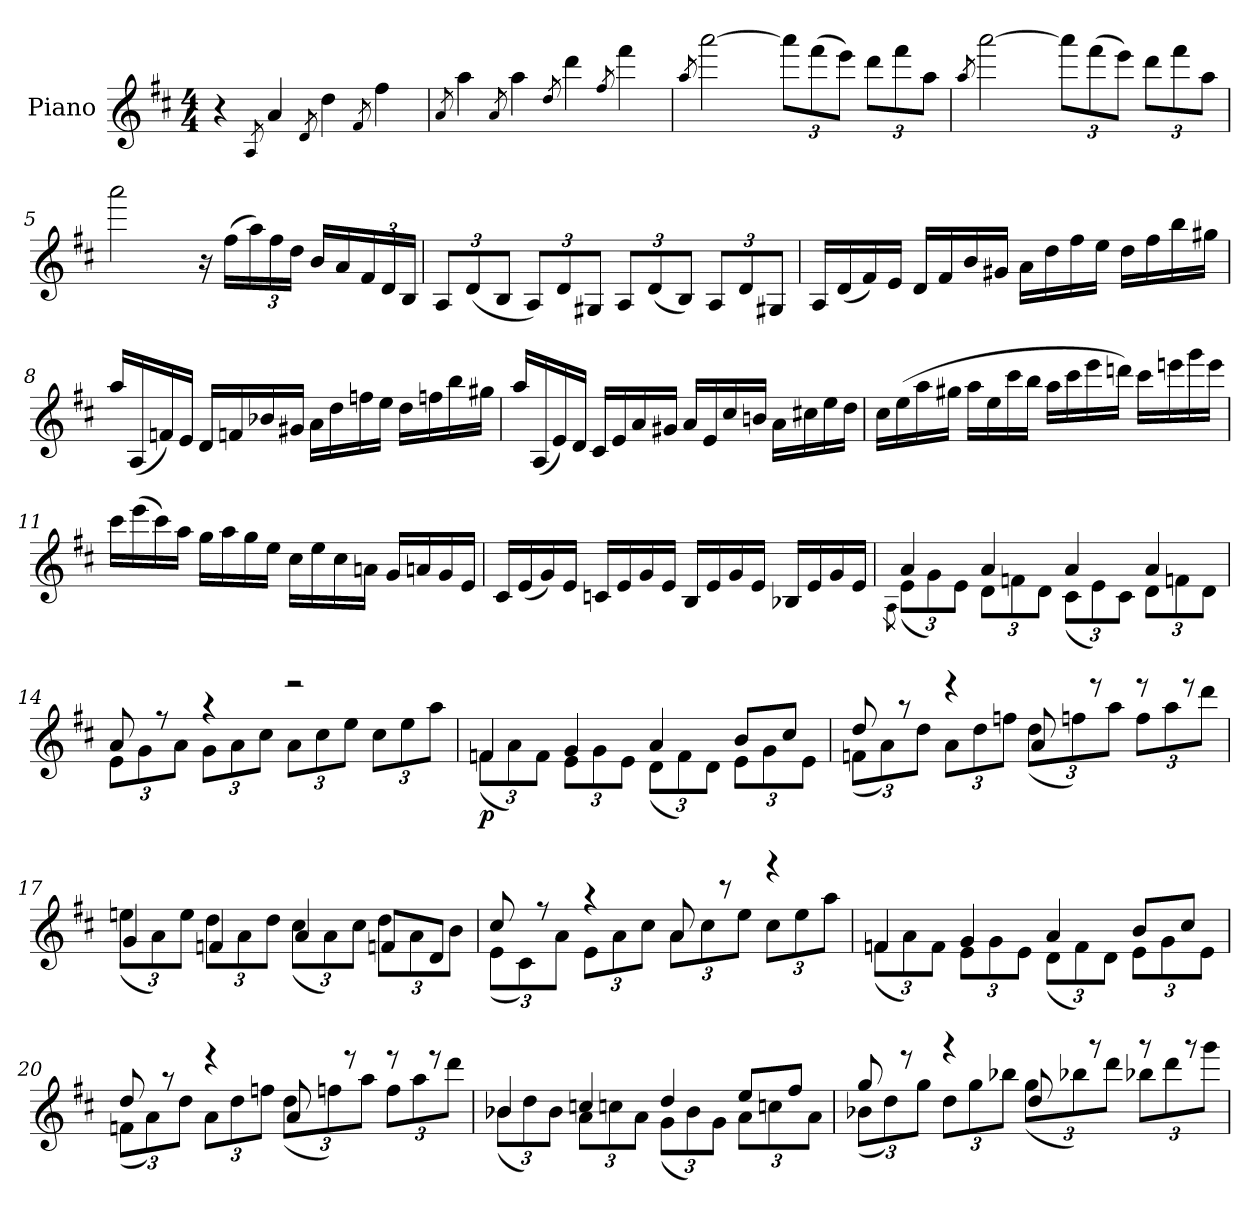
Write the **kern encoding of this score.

**kern	**dynam
*part1	*part1
*staff1	*staff1
*I"Piano	*
*I'Pno.	*
*clefG2	*
*k[f#c#]	*
*M4/4	*
=1	=1
4r	.
8qA/	.
4a/	.
8qd/	.
4dd\	.
8qf#/	.
4ff#\	.
=2	=2
8qa/	.
4aa\	.
8qa/	.
4aa\	.
8qdd/	.
4ddd\	.
8qff#/	.
4fff#\	.
=3	=3
8qaa/	.
[2aaa\	.
*Xbrackettup	*
12aaa\L]	.
(12fff#\	.
12eee\J)	.
12ddd\L	.
12fff#\	.
12aa\J	.
=4	=4
8qaa/	.
[2aaa\	.
12aaa\L]	.
(12fff#\	.
12eee\J)	.
12ddd\L	.
12fff#\	.
12aa\J	.
!!LO:LB:g=z
=5	=5
2aaa\	.
16r	.
(16ff#\LL	.
24aa\)	.
24ff#\	.
24dd\JJ	.
16b/LL	.
16a/	.
24f#/	.
24d/	.
24B/JJ	.
=6	=6
12A/L	.
(12d/	.
12B/J	.
12A/L)	.
12d/	.
12G#X/J	.
12A/L	.
(12d/	.
12B/J)	.
12A/L	.
12d/	.
12G#X/J	.
=7	=7
16A/LL	.
(16d/	.
16f#/)	.
16e/JJ	.
16d/LL	.
16f#/	.
16b/	.
16g#X/JJ	.
16a\LL	.
16dd\	.
16ff#\	.
16ee\JJ	.
16dd\LL	.
16ff#\	.
16bb\	.
16gg#X\JJ	.
!!LO:LB:g=z
=8	=8
16aa/LL	.
(16A/	.
16fn/)	.
16e/JJ	.
16d/LL	.
16fn/	.
16b-X/	.
16g#X/JJ	.
16a\LL	.
16dd\	.
16ffn\	.
16ee\JJ	.
16dd\LL	.
16ffn\	.
16bb\	.
16gg#X\JJ	.
=9	=9
16aa/LL	.
(16A/	.
16e/)	.
16d/JJ	.
16c#/LL	.
16e/	.
16a/	.
16g#X/JJ	.
16a/LL	.
16e/	.
16cc#/	.
16bn/JJ	.
16a\LL	.
16cc#X\	.
16ee\	.
16dd\JJ	.
!!LO:LB:g=z
=10	=10
16cc#\LL	.
(16ee\	.
16aa\	.
16gg#X\JJ	.
16aa\LL	.
16ee\	.
16ccc#\	.
16bb\JJ	.
16aa\LL	.
16ccc#\	.
16eee\	.
16dddn\JJ)	.
16ccc#\LL	.
16eeen\	.
16ggg\	.
16eee\JJ	.
=11	=11
16ccc#\LL	.
(16eee\	.
16ccc#\)	.
16aa\JJ	.
16gg\LL	.
16aa\	.
16gg\	.
16ee\JJ	.
16cc#\LL	.
16ee\	.
16cc#\	.
16an\JJ	.
16g/LL	.
16an/	.
16g/	.
16e/JJ	.
!!LO:LB:g=z
=12	=12
16c#/LL	.
(16e/	.
16g/)	.
16e/JJ	.
16cn/LL	.
16e/	.
16g/	.
16e/JJ	.
16B/LL	.
16e/	.
16g/	.
16e/JJ	.
16B-X/LL	.
16e/	.
16g/	.
16e/JJ	.
=13	=13
*^	*
.	8qA\	.
4a/	(12e\L	.
.	12g\)	.
.	12e\J	.
4a/	12d\L	.
.	12fn\	.
.	12d\J	.
4a/	(12c#\L	.
.	12e\)	.
.	12c#\J	.
4a/	12d\L	.
.	12fn\	.
.	12d\J	.
=14	=14	=14
8a/	12e\L	.
.	12g\	.
8r	.	.
.	12a\J	.
4r	12g\L	.
.	12a\	.
.	12cc#\J	.
2r	12a\L	.
.	12cc#\	.
.	12ee\J	.
.	12cc#\L	.
.	12ee\	.
.	12aa\J	.
!!LO:LB:g=z	!!
=15	=15	=15
!	!	!LO:DY:b
4fn/	(12f\L	p
.	12a\)	.
.	12f\J	.
4g/	12e\L	.
.	12g\	.
.	12e\J	.
4a/	(12d\L	.
.	12f\)	.
.	12d\J	.
8b/L	12e\L	.
.	12g\	.
8cc#/J	.	.
.	12e\J	.
=16	=16	=16
8dd/	(12fn\L	.
.	12a\)	.
8r	.	.
.	12dd\J	.
4r	12a\L	.
.	12dd\	.
.	12ffn\J	.
8a/	(12dd\L	.
.	12ffn\)	.
8r	.	.
.	12aa\J	.
8r	12ff\L	.
.	12aa\	.
8r	.	.
.	12ddd\J	.
=17	=17	=17
4g/	(12een\L	.
.	12a\)	.
.	12ee\J	.
4fn/	12dd\L	.
.	12a\	.
.	12dd\J	.
4a/	(12cc#\L	.
.	12a\)	.
.	12cc#\J	.
8fn/L	12dd\L	.
.	12a\	.
8d/J	.	.
.	12b\J	.
!!LO:LB:g=z	!!
=18	=18	=18
8cc#/	(12e\L	.
.	12c#\)	.
8r	.	.
.	12a\J	.
4r	12e\L	.
.	12a\	.
.	12cc#\J	.
8a/	12a\L	.
.	12cc#\	.
8r	.	.
.	12ee\J	.
4r	12cc#\L	.
.	12ee\	.
.	12aa\J	.
=19	=19	=19
4fn/	(12fn\L	.
.	12a\)	.
.	12f\J	.
4g/	12e\L	.
.	12g\	.
.	12e\J	.
4a/	(12d\L	.
.	12f\)	.
.	12d\J	.
8b/L	12e\L	.
.	12g\	.
8cc#/J	.	.
.	12e\J	.
=20	=20	=20
8dd/	(12fn\L	.
.	12a\)	.
8r	.	.
.	12dd\J	.
4r	12a\L	.
.	12dd\	.
.	12ffn\J	.
8a/	(12dd\L	.
.	12ffn\)	.
8r	.	.
.	12aa\J	.
8r	12ff\L	.
.	12aa\	.
8r	.	.
.	12ddd\J	.
!!LO:LB:g=z	!!
=21	=21	=21
4b-X/	(12b-\L	.
.	12dd\)	.
.	12b-\J	.
4ccn/	12a\L	.
.	12ccn\	.
.	12a\J	.
4dd/	(12g\L	.
.	12b-\)	.
.	12g\J	.
8ee/L	12a\L	.
.	12ccn\	.
8ff#/J	.	.
.	12a\J	.
=22	=22	=22
8gg/	(12b-X\L	.
.	12dd\)	.
8r	.	.
.	12gg\J	.
4r	12dd\L	.
.	12gg\	.
.	12bb-X\J	.
8dd/	(12gg\L	.
.	12bb-X\)	.
8r	.	.
.	12ddd\J	.
8r	12bb-X\L	.
.	12ddd\	.
8r	.	.
.	12ggg\J	.
*v	*v	*
=	=
*-	*-
